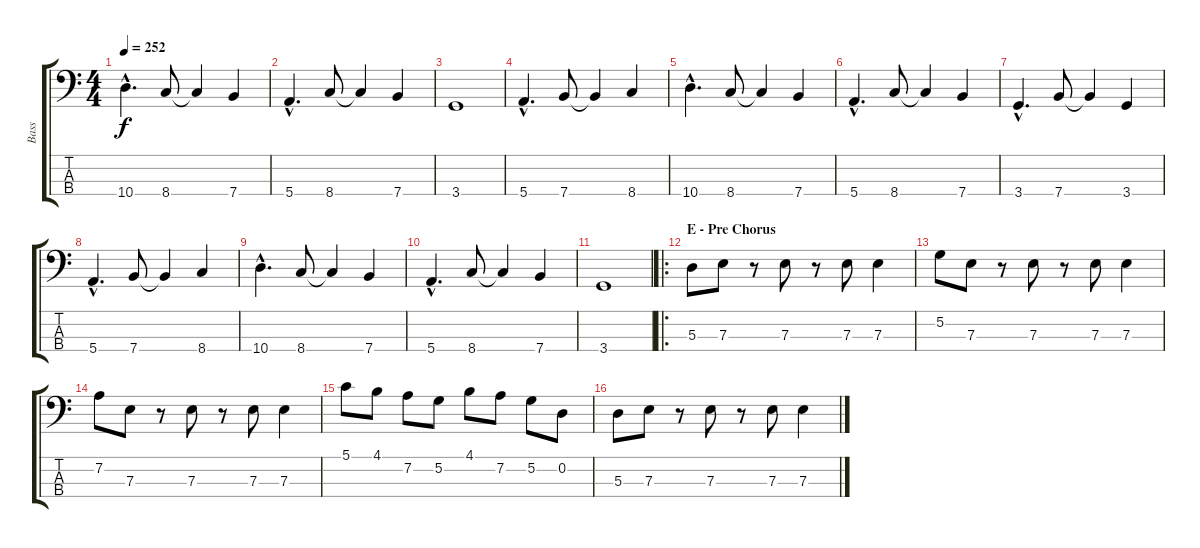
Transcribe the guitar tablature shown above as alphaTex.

\track ("Bass" "Bass") {instrument electricbassfinger}
\staff {score tabs}
\tuning (G2 D2 A1 E1) {hide}
\ts (4 4)
\tempo 252
\clef f4
\ks c
10.4{hac}.4{d dy f} 8.4.8 8.4{t}.4 7.4.4 |
5.4{hac}.4{d} 8.4.8 8.4{t}.4 7.4.4 |
3.4.1 |
5.4{hac}.4{d} 7.4.8 7.4{t}.4 8.4.4 |
10.4{hac}.4{d} 8.4.8 8.4{t}.4 7.4.4 |
5.4{hac}.4{d} 8.4.8 8.4{t}.4 7.4.4 |
3.4{hac}.4{d} 7.4.8 7.4{t}.4 3.4.4 |
5.4{hac}.4{d} 7.4.8 7.4{t}.4 8.4.4 |
10.4{hac}.4{d} 8.4.8 8.4{t}.4 7.4.4 |
5.4{hac}.4{d} 8.4.8 8.4{t}.4 7.4.4 |
3.4.1 |
\ro
\section ("" "E - Pre Chorus")
5.3.8 7.3.8 r.8 7.3.8 r.8 7.3.8 7.3.4 |
5.2.8 7.3.8 r.8 7.3.8 r.8 7.3.8 7.3.4 |
7.2.8 7.3.8 r.8 7.3.8 r.8 7.3.8 7.3.4 |
5.1.8 4.1.8 7.2.8 5.2.8 4.1.8 7.2.8 5.2.8 0.2.8 |
5.3.8 7.3.8 r.8 7.3.8 r.8 7.3.8 7.3.4
